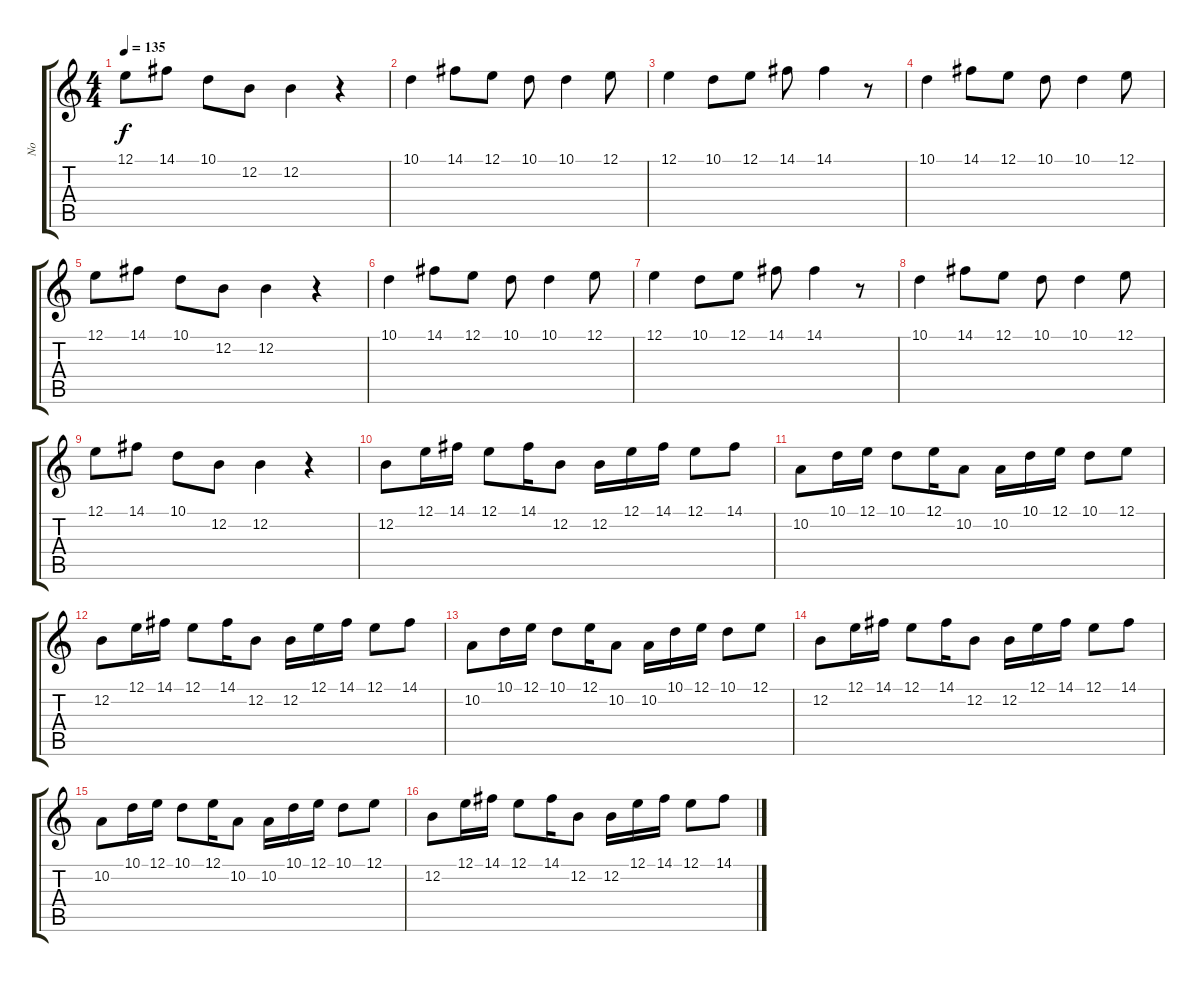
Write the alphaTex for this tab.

\track ("No" "No") {instrument lead1square}
\staff {score tabs}
\tuning (E4 B3 G3 D3 A2 E2) {hide}
\ts (4 4)
\tempo 135
\clef g2
\ks c
12.1.8{dy f} 14.1.8 10.1.8 12.2.8 12.2.4 r.4 |
10.1.4 14.1.8 12.1.8 10.1.8 10.1.4 12.1.8 |
12.1.4 10.1.8 12.1.8 14.1.8 14.1.4 r.8 |
10.1.4 14.1.8 12.1.8 10.1.8 10.1.4 12.1.8 |
12.1.8 14.1.8 10.1.8 12.2.8 12.2.4 r.4 |
10.1.4{instrument panflute} 14.1.8 12.1.8 10.1.8 10.1.4 12.1.8 |
12.1.4 10.1.8 12.1.8 14.1.8 14.1.4 r.8 |
10.1.4 14.1.8 12.1.8 10.1.8 10.1.4 12.1.8 |
12.1.8 14.1.8 10.1.8 12.2.8 12.2.4 r.4 |
12.2.8{instrument lead1square} 12.1.16 14.1.16 12.1.8 14.1.16 12.2.8 12.2.16 12.1.16 14.1.16 12.1.8 14.1.8 |
10.2.8 10.1.16 12.1.16 10.1.8 12.1.16 10.2.8 10.2.16 10.1.16 12.1.16 10.1.8 12.1.8 |
12.2.8 12.1.16 14.1.16 12.1.8 14.1.16 12.2.8 12.2.16 12.1.16 14.1.16 12.1.8 14.1.8 |
10.2.8 10.1.16 12.1.16 10.1.8 12.1.16 10.2.8 10.2.16 10.1.16 12.1.16 10.1.8 12.1.8 |
12.2.8 12.1.16 14.1.16 12.1.8 14.1.16 12.2.8 12.2.16 12.1.16 14.1.16 12.1.8 14.1.8 |
10.2.8 10.1.16 12.1.16 10.1.8 12.1.16 10.2.8 10.2.16 10.1.16 12.1.16 10.1.8 12.1.8 |
12.2.8 12.1.16 14.1.16 12.1.8 14.1.16 12.2.8 12.2.16 12.1.16 14.1.16 12.1.8 14.1.8
